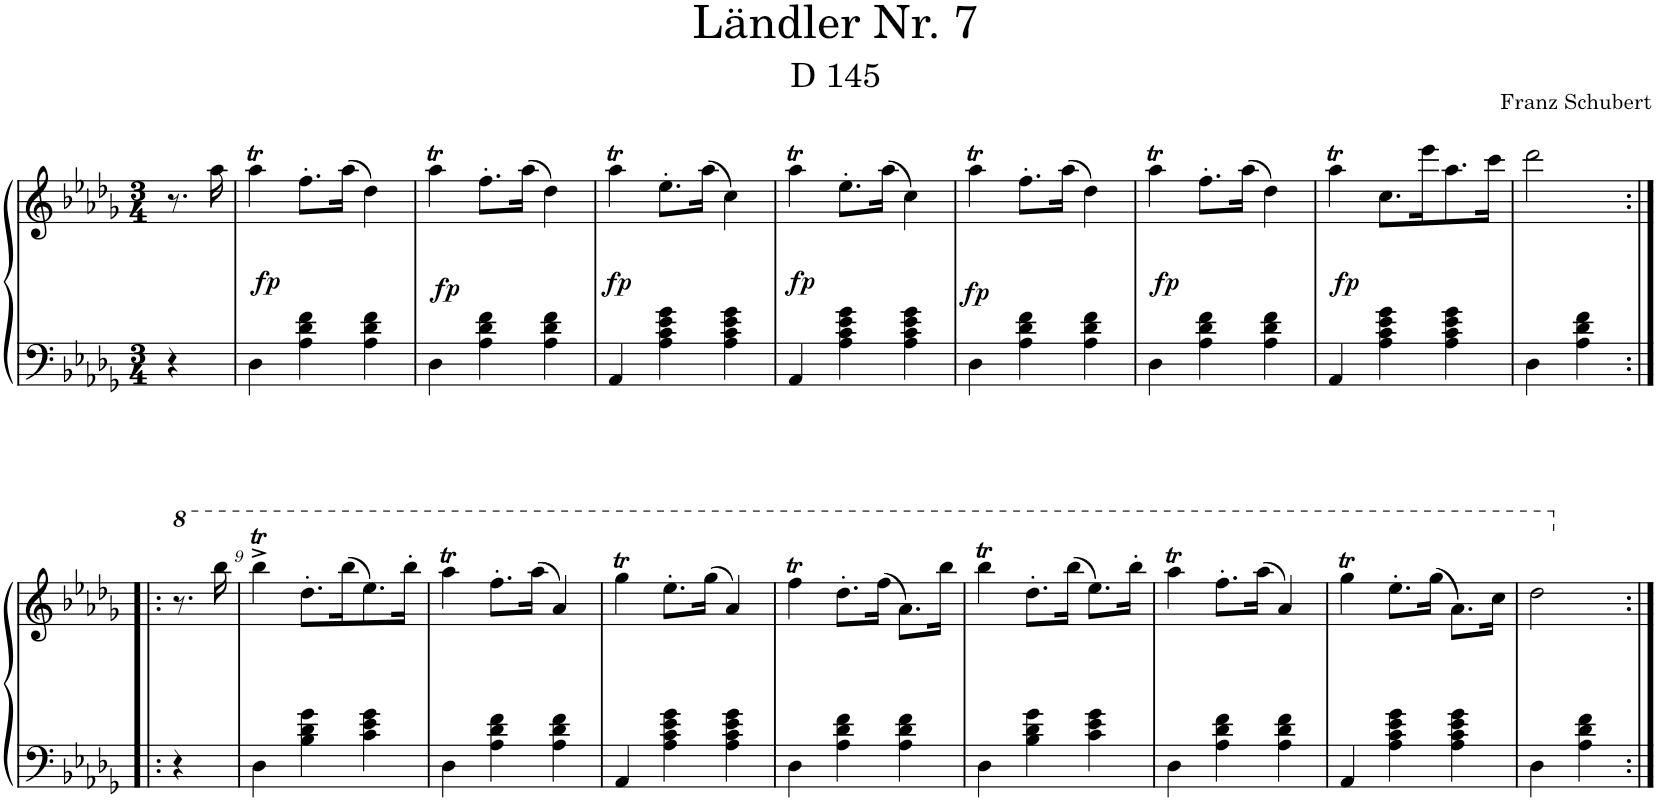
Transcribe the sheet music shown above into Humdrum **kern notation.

**kern	**kern	**dynam
*part1	*part1	*part1
*staff2	*staff1	*staff1/2
*I"Piano	*	*
*I'Pno.	*	*
*clefF4	*clefG2	*
*k[b-e-a-d-g-]	*k[b-e-a-d-g-]	*
*M3/4	*M3/4	*
=	=	=
4r	8.r	.
.	16aa-\	.
=1	=1	=1
!	!	!LO:DY:a=2
4D-\	4aa-T\	fp
4A-\ 4d-\ 4f\	8.ff'\L	.
.	(16aa-\Jk	.
4A-\ 4d-\ 4f\	4dd-\)	.
=2	=2	=2
!	!	!LO:DY:a=2
4D-\	4aa-T\	fp
4A-\ 4d-\ 4f\	8.ff'\L	.
.	(16aa-\Jk	.
4A-\ 4d-\ 4f\	4dd-\)	.
=3	=3	=3
!	!	!LO:DY:a=2
4AA-/	4aa-T\	fp
4A-\ 4c\ 4e-\ 4g-\	8.ee-'\L	.
.	(16aa-\Jk	.
4A-\ 4c\ 4e-\ 4g-\	4cc\)	.
=4	=4	=4
!	!	!LO:DY:a=2
4AA-/	4aa-T\	fp
4A-\ 4c\ 4e-\ 4g-\	8.ee-'\L	.
.	(16aa-\Jk	.
4A-\ 4c\ 4e-\ 4g-\	4cc\)	.
=5	=5	=5
!	!	!LO:DY:a=2
4D-\	4aa-T\	fp
4A-\ 4d-\ 4f\	8.ff'\L	.
.	(16aa-\Jk	.
4A-\ 4d-\ 4f\	4dd-\)	.
=6	=6	=6
!	!	!LO:DY:a=2
4D-\	4aa-T\	fp
4A-\ 4d-\ 4f\	8.ff'\L	.
.	(16aa-\Jk	.
4A-\ 4d-\ 4f\	4dd-\)	.
=7	=7	=7
!	!	!LO:DY:a=2
4AA-/	4aa-T\	fp
4A-\ 4c\ 4e-\ 4g-\	8.cc\L	.
.	16eee-\K	.
4A-\ 4c\ 4e-\ 4g-\	8.aa-\	.
.	16ccc\Jk	.
=8	=8	=8
4D-\	2ddd-\	.
4A-\ 4d-\ 4f\	.	.
!!LO:LB:g=z
=8X1:|!|:	=8X1:|!|:	=8X1:|!|:
*	*8va	*
4r	8.r	.
.	16bbb-\	.
=9	=9	=9
4D-\	4bbb-T^\	.
4B-\ 4d-\ 4g-\	8.ddd-'\L	.
.	(16bbb-\K	.
4c\ 4e-\ 4g-\	8.eee-\)	.
.	16bbb-'\Jk	.
=10	=10	=10
4D-\	4aaa-T\	.
4A-\ 4d-\ 4f\	8.fff'\L	.
.	(16aaa-\Jk	.
4A-\ 4d-\ 4f\	4aa-/)	.
=11	=11	=11
4AA-/	4ggg-T\	.
4A-\ 4c\ 4e-\ 4g-\	8.eee-'\L	.
.	(16ggg-\Jk	.
4A-\ 4c\ 4e-\ 4g-\	4aa-/)	.
=12	=12	=12
4D-\	4ffft\	.
4A-\ 4d-\ 4f\	8.ddd-'\L	.
.	(16fff\Jk	.
4A-\ 4d-\ 4f\	8.aa-\L)	.
.	16bbb-\Jk	.
=13	=13	=13
4D-\	4bbb-T\	.
4B-\ 4d-\ 4g-\	8.ddd-'\L	.
.	(16bbb-\Jk	.
4c\ 4e-\ 4g-\	8.eee-\L)	.
.	16bbb-'\Jk	.
=14	=14	=14
4D-\	4aaa-T\	.
4A-\ 4d-\ 4f\	8.fff'\L	.
.	(16aaa-\Jk	.
4A-\ 4d-\ 4f\	4aa-/)	.
=15	=15	=15
4AA-/	4ggg-T\	.
4A-\ 4c\ 4e-\ 4g-\	8.eee-'\L	.
.	(16ggg-\Jk	.
4A-\ 4c\ 4e-\ 4g-\	8.aa-\L)	.
.	16ccc\Jk	.
=16	=16	=16
4D-\	2ddd-\	.
4A-\ 4d-\ 4f\	.	.
*	*X8va	*
=:|!	=:|!	=:|!
*-	*-	*-
